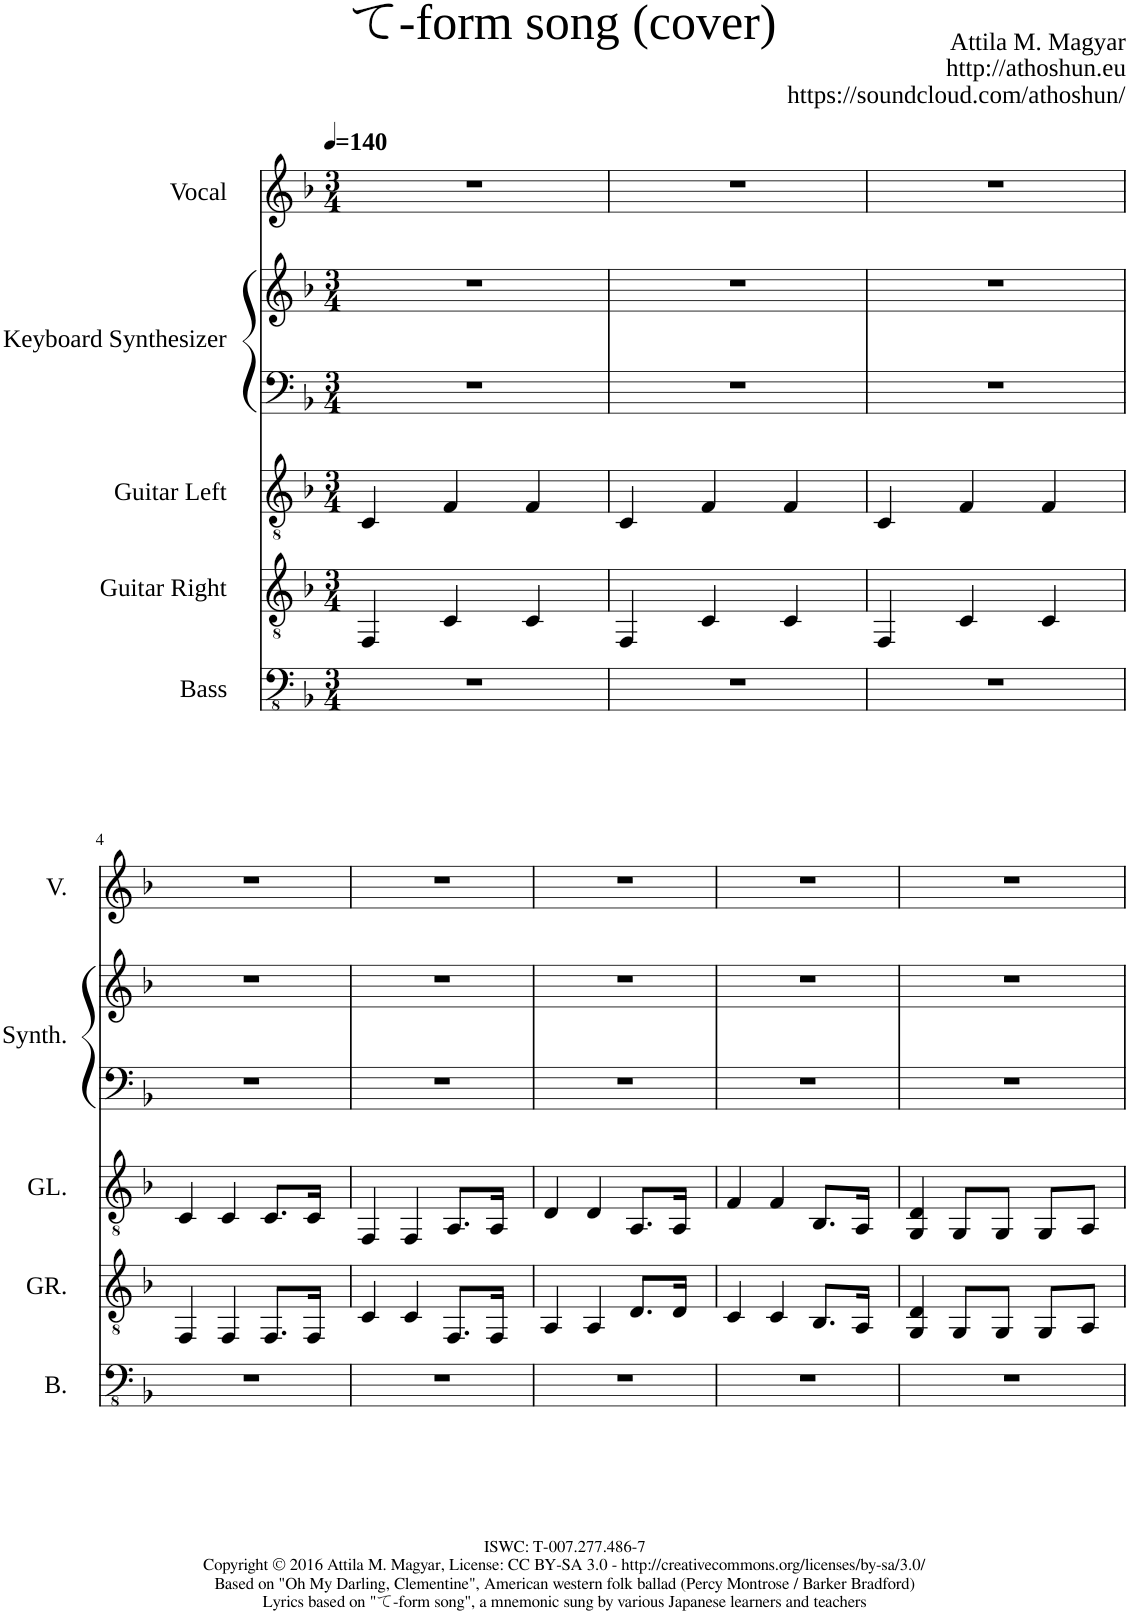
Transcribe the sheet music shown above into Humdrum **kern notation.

**kern	**kern	**kern	**kern	**kern	**kern
*part5	*part4	*part3	*part2	*part2	*part1
*staff6	*staff5	*staff4	*staff3	*staff2	*staff1
*I"Bass	*I"Guitar Right	*I"Guitar Left	*I"Keyboard Synthesizer	*	*I"Vocal
*I'B.	*I'GR.	*I'GL.	*I'Synth.	*	*I'V.
*clefFv4	*clefGv2	*clefGv2	*clefF4	*clefG2	*clefG2
*k[b-]	*k[b-]	*k[b-]	*k[b-]	*k[b-]	*k[b-]
*M3/4	*M3/4	*M3/4	*M3/4	*M3/4	*M3/4
*MM140	*MM140	*MM140	*MM140	*MM140	*MM140
=1	=1	=1	=1	=1	=1
2.r	4FF/	4C/	2.r	2.r	2.r
.	4C/	4F/	.	.	.
.	4C/	4F/	.	.	.
=2	=2	=2	=2	=2	=2
2.r	4FF/	4C/	2.r	2.r	2.r
.	4C/	4F/	.	.	.
.	4C/	4F/	.	.	.
=3	=3	=3	=3	=3	=3
2.r	4FF/	4C/	2.r	2.r	2.r
.	4C/	4F/	.	.	.
.	4C/	4F/	.	.	.
!!LO:LB:g=z
=4	=4	=4	=4	=4	=4
2.r	4FF/	4C/	2.r	2.r	2.r
.	4FF/	4C/	.	.	.
.	8.FF/L	8.C/L	.	.	.
.	16FF/Jk	16C/Jk	.	.	.
=5	=5	=5	=5	=5	=5
2.r	4C/	4FF/	2.r	2.r	2.r
.	4C/	4FF/	.	.	.
.	8.FF/L	8.AA/L	.	.	.
.	16FF/Jk	16AA/Jk	.	.	.
=6	=6	=6	=6	=6	=6
2.r	4AA/	4D/	2.r	2.r	2.r
.	4AA/	4D/	.	.	.
.	8.D/L	8.AA/L	.	.	.
.	16D/Jk	16AA/Jk	.	.	.
=7	=7	=7	=7	=7	=7
2.r	4C/	4F/	2.r	2.r	2.r
.	4C/	4F/	.	.	.
.	8.BB-/L	8.BB-/L	.	.	.
.	16AA/Jk	16AA/Jk	.	.	.
=8	=8	=8	=8	=8	=8
2.r	4GG/ 4D/	4GG/ 4D/	2.r	2.r	2.r
.	8GG/L	8GG/L	.	.	.
.	8GG/J	8GG/J	.	.	.
.	8GG/L	8GG/L	.	.	.
.	8AA/J	8AA/J	.	.	.
=	=	=	=	=	=
*-	*-	*-	*-	*-	*-
